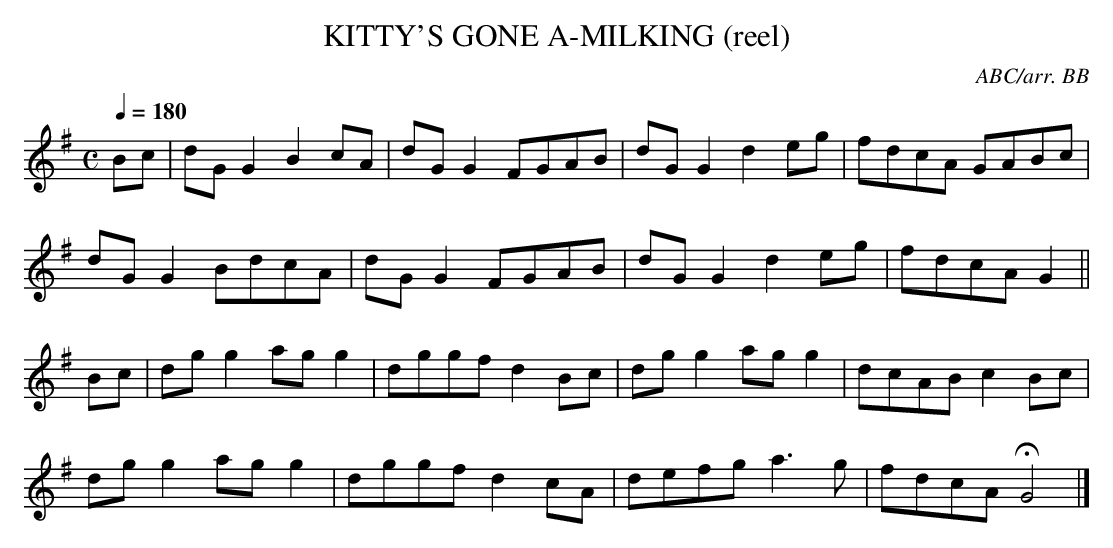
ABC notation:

X:1
T:KITTY'S GONE A-MILKING (reel)
C:ABC/arr. BB
M:C
L:1/8
Q:1/4=180
K:G
Bc|dGG2 B2cA|dGG2 FGAB|dGG2 d2eg|fdcA GABc|
dGG2 BdcA|dGG2 FGAB|dGG2 d2eg|fdcA G2 ||
Bc|dgg2 agg2|dggf d2Bc|dgg2 agg2|dcAB c2Bc|
dgg2 agg2|dggf d2cA|defg a3g|fdcA HG4|]
